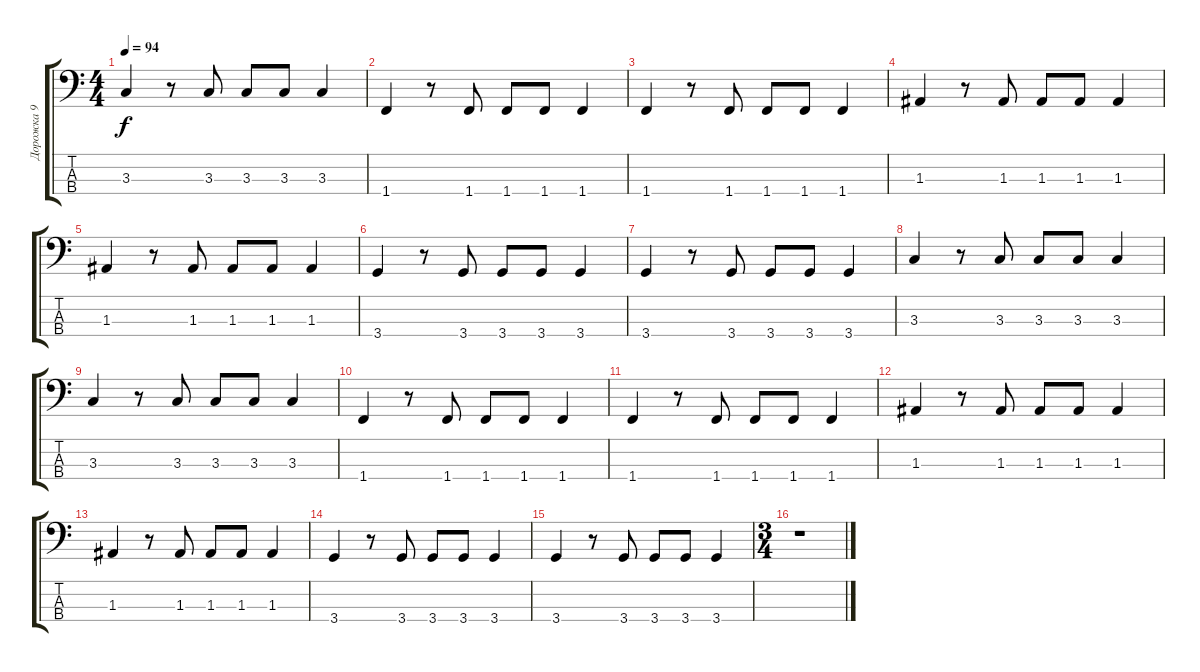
\track ("Дорожка 9" "Дорожка 9") {instrument electricbassfinger}
\staff {score tabs}
\tuning (G2 D2 A1 E1) {hide}
\ts (4 4)
\tempo 94
\clef f4
\ks c
3.3.4{dy f} r.8 3.3.8 3.3.8 3.3.8 3.3.4 |
1.4.4 r.8 1.4.8 1.4.8 1.4.8 1.4.4 |
1.4.4 r.8 1.4.8 1.4.8 1.4.8 1.4.4 |
1.3.4 r.8 1.3.8 1.3.8 1.3.8 1.3.4 |
1.3.4 r.8 1.3.8 1.3.8 1.3.8 1.3.4 |
3.4.4 r.8 3.4.8 3.4.8 3.4.8 3.4.4 |
3.4.4 r.8 3.4.8 3.4.8 3.4.8 3.4.4 |
3.3.4 r.8 3.3.8 3.3.8 3.3.8 3.3.4 |
3.3.4 r.8 3.3.8 3.3.8 3.3.8 3.3.4 |
1.4.4 r.8 1.4.8 1.4.8 1.4.8 1.4.4 |
1.4.4 r.8 1.4.8 1.4.8 1.4.8 1.4.4 |
1.3.4 r.8 1.3.8 1.3.8 1.3.8 1.3.4 |
1.3.4 r.8 1.3.8 1.3.8 1.3.8 1.3.4 |
3.4.4 r.8 3.4.8 3.4.8 3.4.8 3.4.4 |
3.4.4 r.8 3.4.8 3.4.8 3.4.8 3.4.4 |
\ts (3 4)
r.1
